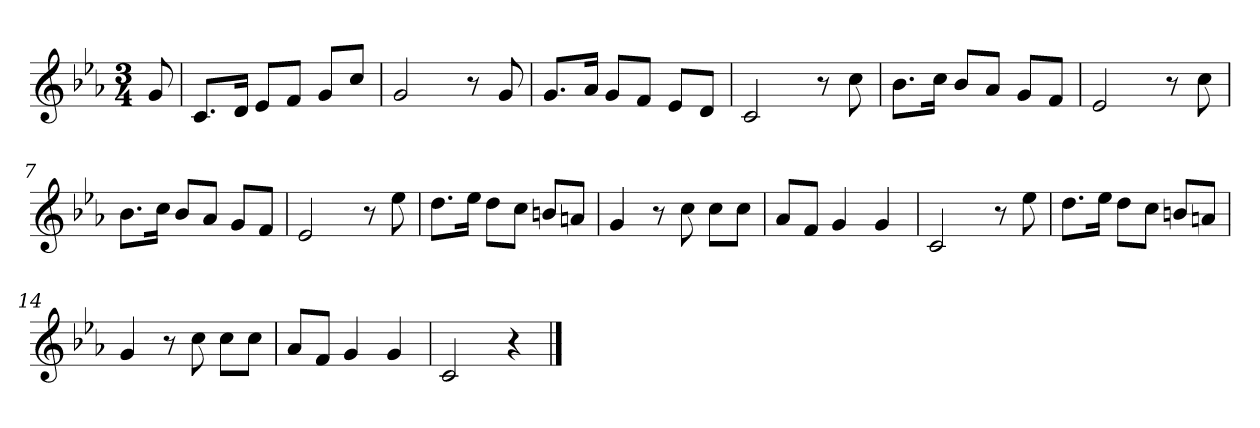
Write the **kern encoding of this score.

**kern
*part1
*staff1
*k[b-e-a-]
*M3/4
*MM120
=
8g
=1
8.cL
16dJk
8e-L
8fJ
8gL
8ccJ
=2
2g
8r
8g
=3
8.gL
16a-Jk
8gL
8fJ
8e-L
8dJ
=4
2c
8r
8cc
=5
8.b-L
16ccJk
8b-L
8a-J
8gL
8fJ
=6
2e-
8r
8cc
=7
8.b-L
16ccJk
8b-L
8a-J
8gL
8fJ
=8
2e-
8r
8ee-
=9
8.ddL
16ee-Jk
8ddL
8ccJ
8bnL
8anJ
=10
4g
8r
8cc
8ccL
8ccJ
=11
8a-L
8fJ
4g
4g
=12
2c
8r
8ee-
=13
8.ddL
16ee-Jk
8ddL
8ccJ
8bnL
8anJ
=14
4g
8r
8cc
8ccL
8ccJ
=15
8a-L
8fJ
4g
4g
=16
2c
4r
==
*-
